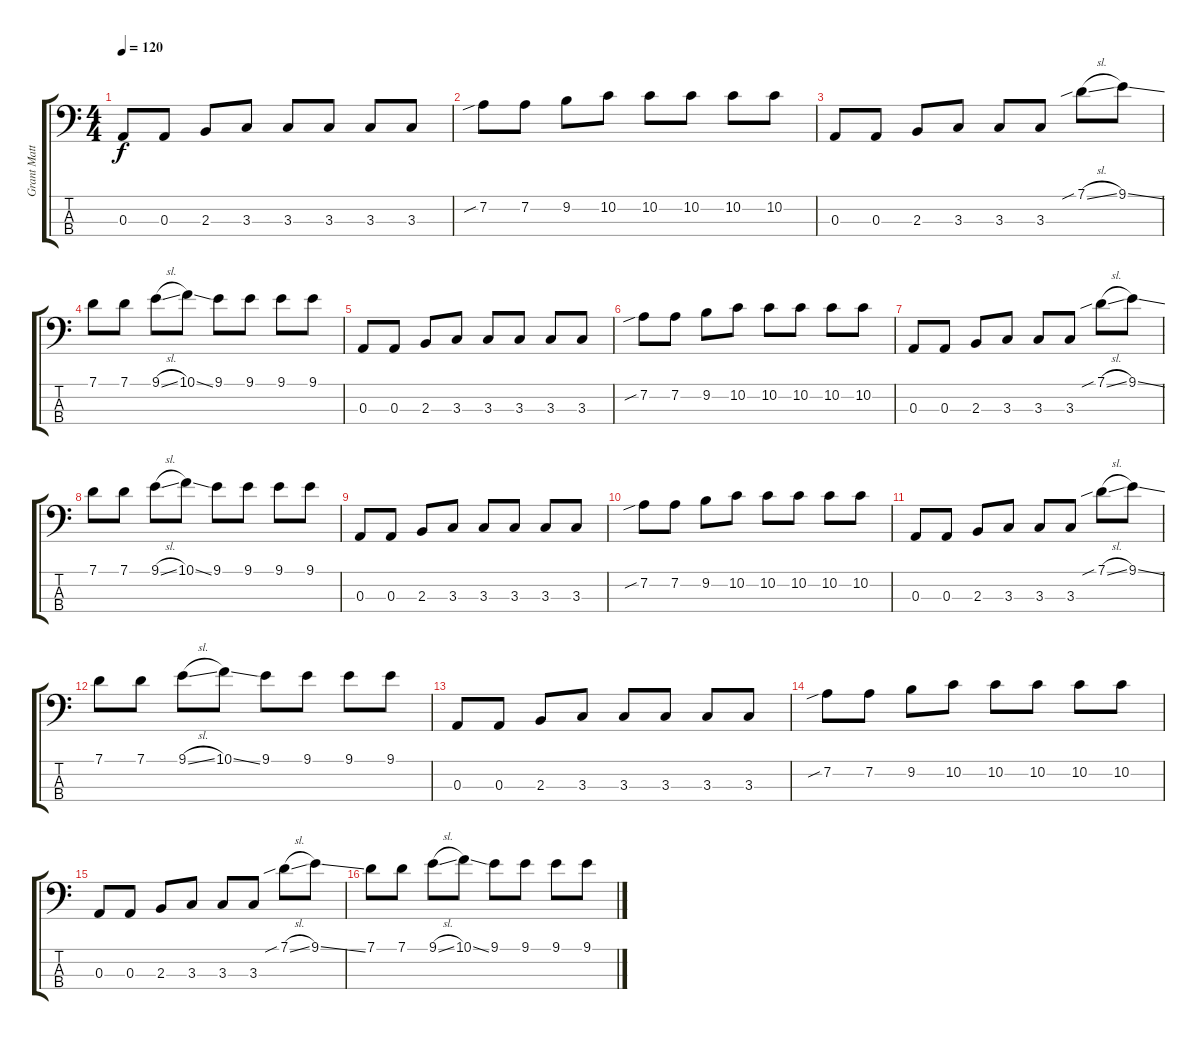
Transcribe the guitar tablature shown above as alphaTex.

\track ("Grant Matthews (Bass)" "Grant Matt") {instrument electricbasspick}
\staff {score tabs}
\tuning (G2 D2 A1 E1) {hide}
\ts (4 4)
\tempo 120
\clef f4
\ks c
0.3.8{dy f} 0.3.8 2.3.8 3.3.8 3.3.8 3.3.8 3.3.8 3.3.8 |
7.2{sib}.8 7.2.8 9.2.8 10.2.8 10.2.8 10.2.8 10.2.8 10.2.8 |
0.3.8 0.3.8 2.3.8 3.3.8 3.3.8 3.3.8 7.1{sib sl}.8 9.1{ss}.8 |
7.1.8 7.1.8 9.1{sl}.8 10.1{ss}.8 9.1.8 9.1.8 9.1.8 9.1.8 |
0.3.8 0.3.8 2.3.8 3.3.8 3.3.8 3.3.8 3.3.8 3.3.8 |
7.2{sib}.8 7.2.8 9.2.8 10.2.8 10.2.8 10.2.8 10.2.8 10.2.8 |
0.3.8 0.3.8 2.3.8 3.3.8 3.3.8 3.3.8 7.1{sib sl}.8 9.1{ss}.8 |
7.1.8 7.1.8 9.1{sl}.8 10.1{ss}.8 9.1.8 9.1.8 9.1.8 9.1.8 |
0.3.8 0.3.8 2.3.8 3.3.8 3.3.8 3.3.8 3.3.8 3.3.8 |
7.2{sib}.8 7.2.8 9.2.8 10.2.8 10.2.8 10.2.8 10.2.8 10.2.8 |
0.3.8 0.3.8 2.3.8 3.3.8 3.3.8 3.3.8 7.1{sib sl}.8 9.1{ss}.8 |
7.1.8 7.1.8 9.1{sl}.8 10.1{ss}.8 9.1.8 9.1.8 9.1.8 9.1.8 |
0.3.8 0.3.8 2.3.8 3.3.8 3.3.8 3.3.8 3.3.8 3.3.8 |
7.2{sib}.8 7.2.8 9.2.8 10.2.8 10.2.8 10.2.8 10.2.8 10.2.8 |
0.3.8 0.3.8 2.3.8 3.3.8 3.3.8 3.3.8 7.1{sib sl}.8 9.1{ss}.8 |
7.1.8 7.1.8 9.1{sl}.8 10.1{ss}.8 9.1.8 9.1.8 9.1.8 9.1.8
